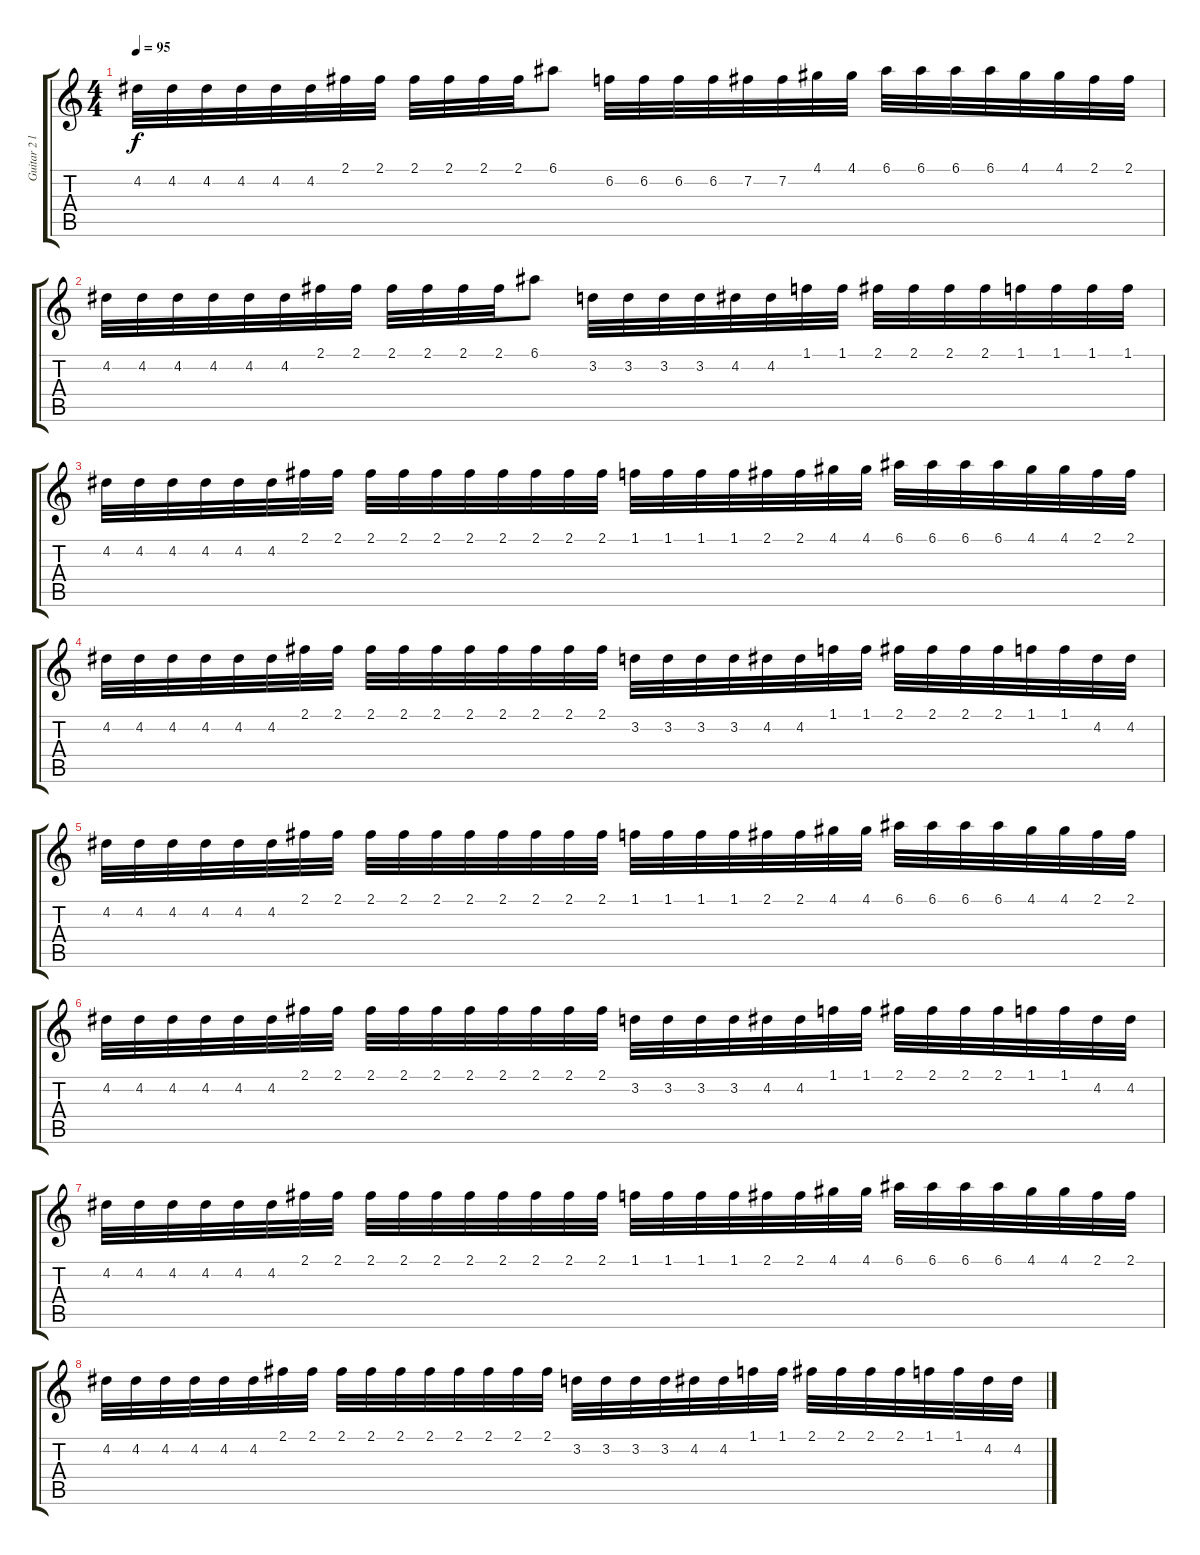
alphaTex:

\track ("Guitar 2 lead" "Guitar 2 l") {instrument distortionguitar}
\staff {score tabs}
\tuning (E4 B3 G3 D3 A2 E2) {hide}
\ts (4 4)
\tempo 95
\clef g2
\ks c
4.2.32{dy f} 4.2.32 4.2.32 4.2.32 4.2.32 4.2.32 2.1.32 2.1.32 2.1.32 2.1.32 2.1.32 2.1.32 6.1.8 6.2.32 6.2.32 6.2.32 6.2.32 7.2.32 7.2.32 4.1.32 4.1.32 6.1.32 6.1.32 6.1.32 6.1.32 4.1.32 4.1.32 2.1.32 2.1.32 |
4.2.32 4.2.32 4.2.32 4.2.32 4.2.32 4.2.32 2.1.32 2.1.32 2.1.32 2.1.32 2.1.32 2.1.32 6.1.8 3.2.32 3.2.32 3.2.32 3.2.32 4.2.32 4.2.32 1.1.32 1.1.32 2.1.32 2.1.32 2.1.32 2.1.32 1.1.32 1.1.32 1.1.32 1.1.32 |
4.2.32 4.2.32 4.2.32 4.2.32 4.2.32 4.2.32 2.1.32 2.1.32 2.1.32 2.1.32 2.1.32 2.1.32 2.1.32 2.1.32 2.1.32 2.1.32 1.1.32 1.1.32 1.1.32 1.1.32 2.1.32 2.1.32 4.1.32 4.1.32 6.1.32 6.1.32 6.1.32 6.1.32 4.1.32 4.1.32 2.1.32 2.1.32 |
4.2.32 4.2.32 4.2.32 4.2.32 4.2.32 4.2.32 2.1.32 2.1.32 2.1.32 2.1.32 2.1.32 2.1.32 2.1.32 2.1.32 2.1.32 2.1.32 3.2.32 3.2.32 3.2.32 3.2.32 4.2.32 4.2.32 1.1.32 1.1.32 2.1.32 2.1.32 2.1.32 2.1.32 1.1.32 1.1.32 4.2.32 4.2.32 |
4.2.32 4.2.32 4.2.32 4.2.32 4.2.32 4.2.32 2.1.32 2.1.32 2.1.32 2.1.32 2.1.32 2.1.32 2.1.32 2.1.32 2.1.32 2.1.32 1.1.32 1.1.32 1.1.32 1.1.32 2.1.32 2.1.32 4.1.32 4.1.32 6.1.32 6.1.32 6.1.32 6.1.32 4.1.32 4.1.32 2.1.32 2.1.32 |
4.2.32 4.2.32 4.2.32 4.2.32 4.2.32 4.2.32 2.1.32 2.1.32 2.1.32 2.1.32 2.1.32 2.1.32 2.1.32 2.1.32 2.1.32 2.1.32 3.2.32 3.2.32 3.2.32 3.2.32 4.2.32 4.2.32 1.1.32 1.1.32 2.1.32 2.1.32 2.1.32 2.1.32 1.1.32 1.1.32 4.2.32 4.2.32 |
4.2.32 4.2.32 4.2.32 4.2.32 4.2.32 4.2.32 2.1.32 2.1.32 2.1.32 2.1.32 2.1.32 2.1.32 2.1.32 2.1.32 2.1.32 2.1.32 1.1.32 1.1.32 1.1.32 1.1.32 2.1.32 2.1.32 4.1.32 4.1.32 6.1.32 6.1.32 6.1.32 6.1.32 4.1.32 4.1.32 2.1.32 2.1.32 |
4.2.32 4.2.32 4.2.32 4.2.32 4.2.32 4.2.32 2.1.32 2.1.32 2.1.32 2.1.32 2.1.32 2.1.32 2.1.32 2.1.32 2.1.32 2.1.32 3.2.32 3.2.32 3.2.32 3.2.32 4.2.32 4.2.32 1.1.32 1.1.32 2.1.32 2.1.32 2.1.32 2.1.32 1.1.32 1.1.32 4.2.32 4.2.32
